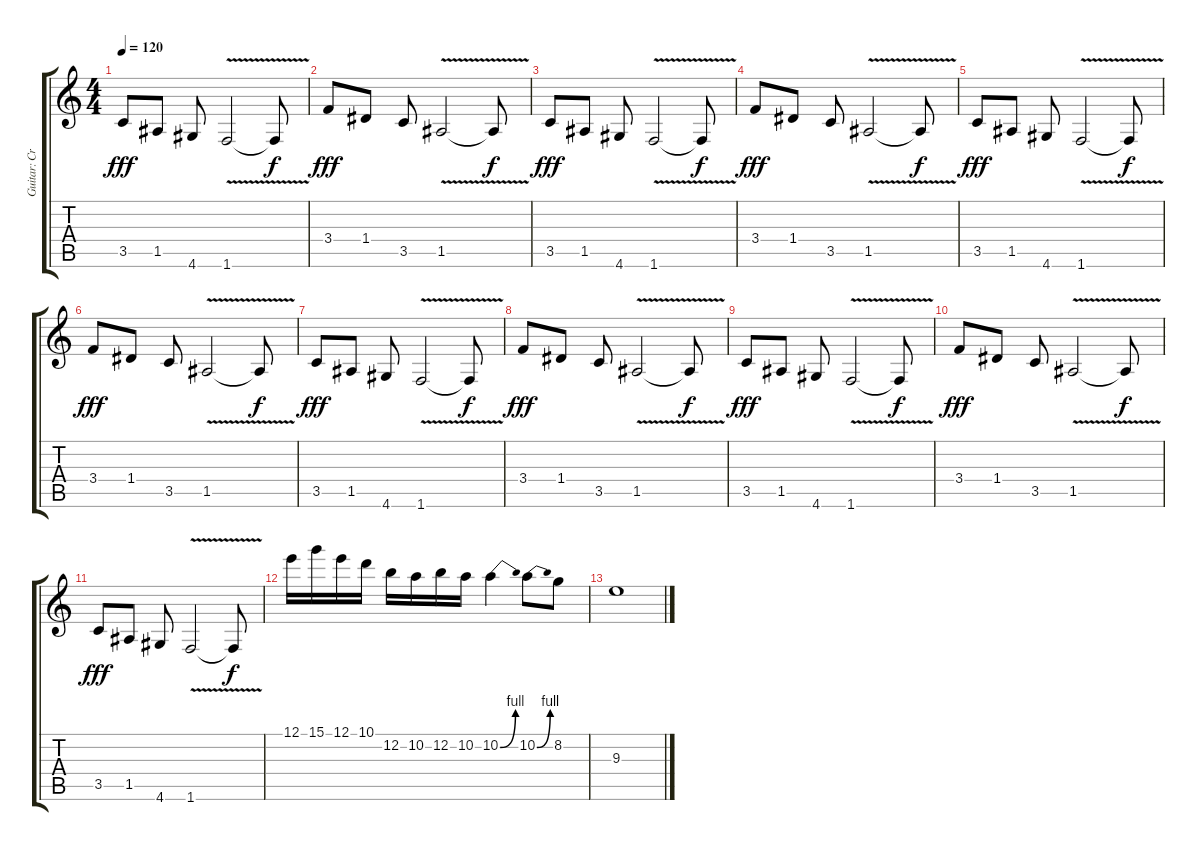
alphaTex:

\track ("Guitar: Criss Oliva [Lead]" "Guitar: Cr") {instrument overdrivenguitar}
\staff {score tabs}
\tuning (E4 B3 G3 D3 A2 E2) {hide}
\ts (4 4)
\tempo 120
\clef g2
\ks c
3.5.8{dy fff} 1.5.8 4.6.8 1.6{v}.2 1.6{t}.8{dy f} |
3.4.8{dy fff} 1.4.8 3.5.8 1.5{v}.2 1.5{t}.8{dy f} |
3.5.8{dy fff} 1.5.8 4.6.8 1.6{v}.2 1.6{t}.8{dy f} |
3.4.8{dy fff} 1.4.8 3.5.8 1.5{v}.2 1.5{t}.8{dy f} |
3.5.8{dy fff} 1.5.8 4.6.8 1.6{v}.2 1.6{t}.8{dy f} |
3.4.8{dy fff} 1.4.8 3.5.8 1.5{v}.2 1.5{t}.8{dy f} |
3.5.8{dy fff} 1.5.8 4.6.8 1.6{v}.2 1.6{t}.8{dy f} |
3.4.8{dy fff} 1.4.8 3.5.8 1.5{v}.2 1.5{t}.8{dy f} |
3.5.8{dy fff} 1.5.8 4.6.8 1.6{v}.2 1.6{t}.8{dy f} |
3.4.8{dy fff} 1.4.8 3.5.8 1.5{v}.2 1.5{t}.8{dy f} |
3.5.8{dy fff} 1.5.8 4.6.8 1.6{v}.2 1.6{t}.8{dy f} |
12.1.16 15.1.16 12.1.16 10.1.16 12.2.16 10.2.16 12.2.16 10.2.16 10.2{be (bend 0 0 60 4)}.4 10.2{be (bend 0 0 60 4)}.8 8.2.8 |
9.3.1
